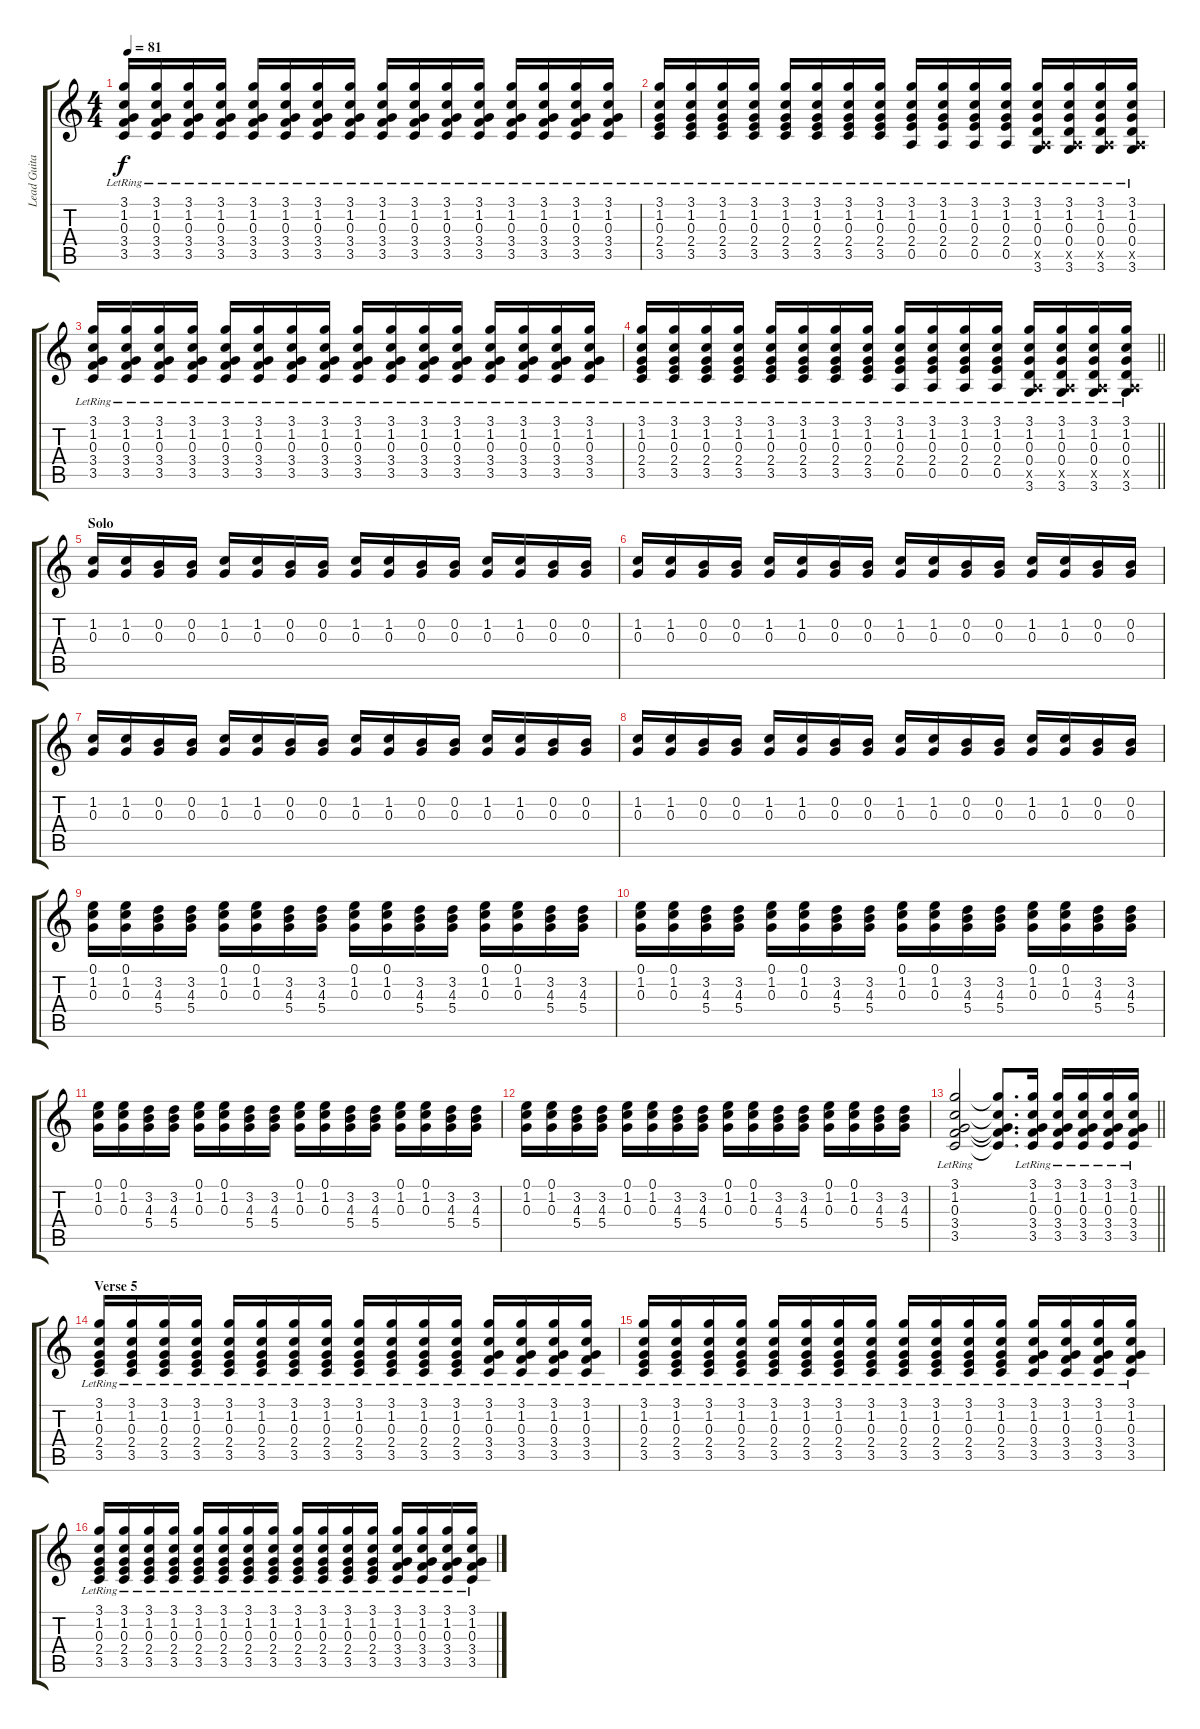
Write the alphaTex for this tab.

\track ("Lead Guitar" "Lead Guita") {instrument distortionguitar}
\staff {score tabs}
\tuning (E4 B3 G3 D3 A2 E2) {hide}
\ts (4 4)
\tempo 81
\clef g2
\ks c
(3.1{lr} 1.2{lr} 0.3{lr} 3.4{lr} 3.5{lr}).16{dy f} (3.1{lr} 1.2{lr} 0.3{lr} 3.4{lr} 3.5{lr}).16 (3.1{lr} 1.2{lr} 0.3{lr} 3.4{lr} 3.5{lr}).16 (3.1{lr} 1.2{lr} 0.3{lr} 3.4{lr} 3.5{lr}).16 (3.1{lr} 1.2{lr} 0.3{lr} 3.4{lr} 3.5{lr}).16 (3.1{lr} 1.2{lr} 0.3{lr} 3.4{lr} 3.5).16 (3.1{lr} 1.2{lr} 0.3{lr} 3.4{lr} 3.5{lr}).16 (3.1{lr} 1.2{lr} 0.3{lr} 3.4{lr} 3.5{lr}).16 (3.1{lr} 1.2{lr} 0.3{lr} 3.4{lr} 3.5{lr}).16 (3.1{lr} 1.2{lr} 0.3{lr} 3.4{lr} 3.5{lr}).16 (3.1{lr} 1.2{lr} 0.3{lr} 3.4{lr} 3.5{lr}).16 (3.1{lr} 1.2{lr} 0.3{lr} 3.4{lr} 3.5{lr}).16 (3.1{lr} 1.2{lr} 0.3{lr} 3.4{lr} 3.5{lr}).16 (3.1{lr} 1.2{lr} 0.3{lr} 3.4{lr} 3.5).16 (3.1{lr} 1.2{lr} 0.3{lr} 3.4{lr} 3.5{lr}).16 (3.1{lr} 1.2{lr} 0.3{lr} 3.4{lr} 3.5{lr}).16 |
(3.1{lr} 1.2{lr} 0.3{lr} 2.4{lr} 3.5{lr}).16 (3.1{lr} 1.2{lr} 0.3{lr} 2.4{lr} 3.5).16 (3.1{lr} 1.2{lr} 0.3{lr} 2.4{lr} 3.5{lr}).16 (3.1{lr} 1.2{lr} 0.3{lr} 2.4{lr} 3.5{lr}).16 (3.1{lr} 1.2{lr} 0.3{lr} 2.4{lr} 3.5{lr}).16 (3.1{lr} 1.2{lr} 0.3{lr} 2.4{lr} 3.5{lr}).16 (3.1{lr} 1.2{lr} 0.3{lr} 2.4{lr} 3.5{lr}).16 (3.1{lr} 1.2{lr} 0.3{lr} 2.4{lr} 3.5{lr}).16 (3.1{lr} 1.2{lr} 0.3{lr} 2.4{lr} 0.5{lr}).16 (3.1{lr} 1.2{lr} 0.3{lr} 2.4{lr} 0.5).16 (3.1{lr} 1.2{lr} 0.3{lr} 2.4{lr} 0.5{lr}).16 (3.1{lr} 1.2{lr} 0.3{lr} 2.4{lr} 0.5{lr}).16 (3.1{lr} 1.2{lr} 0.3{lr} 0.4{lr} 0.5{x} 3.6).16 (3.1{lr} 1.2{lr} 0.3{lr} 0.4{lr} 0.5{x} 3.6).16 (3.1{lr} 1.2{lr} 0.3{lr} 0.4{lr} 0.5{x} 3.6).16 (3.1{lr} 1.2{lr} 0.3{lr} 0.4{lr} 0.5{x} 3.6).16 |
(3.1{lr} 1.2{lr} 0.3{lr} 3.4{lr} 3.5{lr}).16 (3.1{lr} 1.2{lr} 0.3{lr} 3.4{lr} 3.5{lr}).16 (3.1{lr} 1.2{lr} 0.3{lr} 3.4{lr} 3.5{lr}).16 (3.1{lr} 1.2{lr} 0.3{lr} 3.4{lr} 3.5{lr}).16 (3.1{lr} 1.2{lr} 0.3{lr} 3.4{lr} 3.5{lr}).16 (3.1{lr} 1.2{lr} 0.3{lr} 3.4{lr} 3.5).16 (3.1{lr} 1.2{lr} 0.3{lr} 3.4{lr} 3.5{lr}).16 (3.1{lr} 1.2{lr} 0.3{lr} 3.4{lr} 3.5{lr}).16 (3.1{lr} 1.2{lr} 0.3{lr} 3.4{lr} 3.5{lr}).16 (3.1{lr} 1.2{lr} 0.3{lr} 3.4{lr} 3.5{lr}).16 (3.1{lr} 1.2{lr} 0.3{lr} 3.4{lr} 3.5{lr}).16 (3.1{lr} 1.2{lr} 0.3{lr} 3.4{lr} 3.5{lr}).16 (3.1{lr} 1.2{lr} 0.3{lr} 3.4{lr} 3.5{lr}).16 (3.1{lr} 1.2{lr} 0.3{lr} 3.4{lr} 3.5).16 (3.1{lr} 1.2{lr} 0.3{lr} 3.4{lr} 3.5{lr}).16 (3.1{lr} 1.2{lr} 0.3{lr} 3.4{lr} 3.5{lr}).16 |
\barLineRight lightlight
(3.1{lr} 1.2{lr} 0.3{lr} 2.4{lr} 3.5{lr}).16 (3.1{lr} 1.2{lr} 0.3{lr} 2.4{lr} 3.5).16 (3.1{lr} 1.2{lr} 0.3{lr} 2.4{lr} 3.5{lr}).16 (3.1{lr} 1.2{lr} 0.3{lr} 2.4{lr} 3.5{lr}).16 (3.1{lr} 1.2{lr} 0.3{lr} 2.4{lr} 3.5{lr}).16 (3.1{lr} 1.2{lr} 0.3{lr} 2.4{lr} 3.5{lr}).16 (3.1{lr} 1.2{lr} 0.3{lr} 2.4{lr} 3.5{lr}).16 (3.1{lr} 1.2{lr} 0.3{lr} 2.4{lr} 3.5{lr}).16 (3.1{lr} 1.2{lr} 0.3{lr} 2.4{lr} 0.5{lr}).16 (3.1{lr} 1.2{lr} 0.3{lr} 2.4{lr} 0.5).16 (3.1{lr} 1.2{lr} 0.3{lr} 2.4{lr} 0.5{lr}).16 (3.1{lr} 1.2{lr} 0.3{lr} 2.4{lr} 0.5{lr}).16 (3.1{lr} 1.2{lr} 0.3{lr} 0.4{lr} 0.5{x} 3.6).16 (3.1{lr} 1.2{lr} 0.3{lr} 0.4{lr} 0.5{x} 3.6).16 (3.1{lr} 1.2{lr} 0.3{lr} 0.4{lr} 0.5{x} 3.6).16 (3.1{lr} 1.2{lr} 0.3{lr} 0.4{lr} 0.5{x} 3.6).16 |
\section ("" "Solo")
(1.2 0.3).16 (1.2 0.3).16 (0.2 0.3).16 (0.2 0.3).16 (1.2 0.3).16 (1.2 0.3).16 (0.2 0.3).16 (0.2 0.3).16 (1.2 0.3).16 (1.2 0.3).16 (0.2 0.3).16 (0.2 0.3).16 (1.2 0.3).16 (1.2 0.3).16 (0.2 0.3).16 (0.2 0.3).16 |
(1.2 0.3).16 (1.2 0.3).16 (0.2 0.3).16 (0.2 0.3).16 (1.2 0.3).16 (1.2 0.3).16 (0.2 0.3).16 (0.2 0.3).16 (1.2 0.3).16 (1.2 0.3).16 (0.2 0.3).16 (0.2 0.3).16 (1.2 0.3).16 (1.2 0.3).16 (0.2 0.3).16 (0.2 0.3).16 |
(1.2 0.3).16 (1.2 0.3).16 (0.2 0.3).16 (0.2 0.3).16 (1.2 0.3).16 (1.2 0.3).16 (0.2 0.3).16 (0.2 0.3).16 (1.2 0.3).16 (1.2 0.3).16 (0.2 0.3).16 (0.2 0.3).16 (1.2 0.3).16 (1.2 0.3).16 (0.2 0.3).16 (0.2 0.3).16 |
(1.2 0.3).16 (1.2 0.3).16 (0.2 0.3).16 (0.2 0.3).16 (1.2 0.3).16 (1.2 0.3).16 (0.2 0.3).16 (0.2 0.3).16 (1.2 0.3).16 (1.2 0.3).16 (0.2 0.3).16 (0.2 0.3).16 (1.2 0.3).16 (1.2 0.3).16 (0.2 0.3).16 (0.2 0.3).16 |
(0.1 1.2 0.3).16 (0.1 1.2 0.3).16 (3.2 4.3 5.4).16 (3.2 4.3 5.4).16 (0.1 1.2 0.3).16 (0.1 1.2 0.3).16 (3.2 4.3 5.4).16 (3.2 4.3 5.4).16 (0.1 1.2 0.3).16 (0.1 1.2 0.3).16 (3.2 4.3 5.4).16 (3.2 4.3 5.4).16 (0.1 1.2 0.3).16 (0.1 1.2 0.3).16 (3.2 4.3 5.4).16 (3.2 4.3 5.4).16 |
(0.1 1.2 0.3).16 (0.1 1.2 0.3).16 (3.2 4.3 5.4).16 (3.2 4.3 5.4).16 (0.1 1.2 0.3).16 (0.1 1.2 0.3).16 (3.2 4.3 5.4).16 (3.2 4.3 5.4).16 (0.1 1.2 0.3).16 (0.1 1.2 0.3).16 (3.2 4.3 5.4).16 (3.2 4.3 5.4).16 (0.1 1.2 0.3).16 (0.1 1.2 0.3).16 (3.2 4.3 5.4).16 (3.2 4.3 5.4).16 |
(0.1 1.2 0.3).16 (0.1 1.2 0.3).16 (3.2 4.3 5.4).16 (3.2 4.3 5.4).16 (0.1 1.2 0.3).16 (0.1 1.2 0.3).16 (3.2 4.3 5.4).16 (3.2 4.3 5.4).16 (0.1 1.2 0.3).16 (0.1 1.2 0.3).16 (3.2 4.3 5.4).16 (3.2 4.3 5.4).16 (0.1 1.2 0.3).16 (0.1 1.2 0.3).16 (3.2 4.3 5.4).16 (3.2 4.3 5.4).16 |
(0.1 1.2 0.3).16 (0.1 1.2 0.3).16 (3.2 4.3 5.4).16 (3.2 4.3 5.4).16 (0.1 1.2 0.3).16 (0.1 1.2 0.3).16 (3.2 4.3 5.4).16 (3.2 4.3 5.4).16 (0.1 1.2 0.3).16 (0.1 1.2 0.3).16 (3.2 4.3 5.4).16 (3.2 4.3 5.4).16 (0.1 1.2 0.3).16 (0.1 1.2 0.3).16 (3.2 4.3 5.4).16 (3.2 4.3 5.4).16 |
\barLineRight lightlight
(3.1{lr} 1.2{lr} 0.3{lr} 3.4{lr} 3.5{lr}).2 (3.1{t} 1.2{t} 0.3{t} 3.4{t} 3.5{t}).8{d} (3.1{lr} 1.2{lr} 0.3{lr} 3.4{lr} 3.5{lr}).16 (3.1{lr} 1.2{lr} 0.3{lr} 3.4{lr} 3.5{lr}).16 (3.1{lr} 1.2{lr} 0.3{lr} 3.4{lr} 3.5{lr}).16 (3.1{lr} 1.2{lr} 0.3{lr} 3.4{lr} 3.5{lr}).16 (3.1{lr} 1.2{lr} 0.3{lr} 3.4{lr} 3.5{lr}).16 |
\section ("" "Verse 5")
(3.1{lr} 1.2{lr} 0.3{lr} 2.4{lr} 3.5{lr}).16 (3.1{lr} 1.2{lr} 0.3{lr} 2.4{lr} 3.5).16 (3.1{lr} 1.2{lr} 0.3{lr} 2.4{lr} 3.5{lr}).16 (3.1{lr} 1.2{lr} 0.3{lr} 2.4{lr} 3.5{lr}).16 (3.1{lr} 1.2{lr} 0.3{lr} 2.4{lr} 3.5{lr}).16 (3.1{lr} 1.2{lr} 0.3{lr} 2.4{lr} 3.5{lr}).16 (3.1{lr} 1.2{lr} 0.3{lr} 2.4{lr} 3.5{lr}).16 (3.1{lr} 1.2{lr} 0.3{lr} 2.4{lr} 3.5{lr}).16 (3.1{lr} 1.2{lr} 0.3{lr} 2.4{lr} 3.5{lr}).16 (3.1{lr} 1.2{lr} 0.3{lr} 2.4{lr} 3.5{lr}).16 (3.1{lr} 1.2{lr} 0.3{lr} 2.4{lr} 3.5{lr}).16 (3.1{lr} 1.2{lr} 0.3{lr} 2.4{lr} 3.5{lr}).16 (3.1{lr} 1.2{lr} 0.3{lr} 3.4{lr} 3.5{lr}).16 (3.1{lr} 1.2{lr} 0.3{lr} 3.4{lr} 3.5).16 (3.1{lr} 1.2{lr} 0.3{lr} 3.4{lr} 3.5{lr}).16 (3.1{lr} 1.2{lr} 0.3{lr} 3.4{lr} 3.5{lr}).16 |
(3.1{lr} 1.2{lr} 0.3{lr} 2.4{lr} 3.5{lr}).16 (3.1{lr} 1.2{lr} 0.3{lr} 2.4{lr} 3.5).16 (3.1{lr} 1.2{lr} 0.3{lr} 2.4{lr} 3.5{lr}).16 (3.1{lr} 1.2{lr} 0.3{lr} 2.4{lr} 3.5{lr}).16 (3.1{lr} 1.2{lr} 0.3{lr} 2.4{lr} 3.5{lr}).16 (3.1{lr} 1.2{lr} 0.3{lr} 2.4{lr} 3.5{lr}).16 (3.1{lr} 1.2{lr} 0.3{lr} 2.4{lr} 3.5{lr}).16 (3.1{lr} 1.2{lr} 0.3{lr} 2.4{lr} 3.5{lr}).16 (3.1{lr} 1.2{lr} 0.3{lr} 2.4{lr} 3.5{lr}).16 (3.1{lr} 1.2{lr} 0.3{lr} 2.4{lr} 3.5{lr}).16 (3.1{lr} 1.2{lr} 0.3{lr} 2.4{lr} 3.5{lr}).16 (3.1{lr} 1.2{lr} 0.3{lr} 2.4{lr} 3.5{lr}).16 (3.1{lr} 1.2{lr} 0.3{lr} 3.4{lr} 3.5{lr}).16 (3.1{lr} 1.2{lr} 0.3{lr} 3.4{lr} 3.5).16 (3.1{lr} 1.2{lr} 0.3{lr} 3.4{lr} 3.5{lr}).16 (3.1{lr} 1.2{lr} 0.3{lr} 3.4{lr} 3.5{lr}).16 |
(3.1{lr} 1.2{lr} 0.3{lr} 2.4{lr} 3.5{lr}).16 (3.1{lr} 1.2{lr} 0.3{lr} 2.4{lr} 3.5).16 (3.1{lr} 1.2{lr} 0.3{lr} 2.4{lr} 3.5{lr}).16 (3.1{lr} 1.2{lr} 0.3{lr} 2.4{lr} 3.5{lr}).16 (3.1{lr} 1.2{lr} 0.3{lr} 2.4{lr} 3.5{lr}).16 (3.1{lr} 1.2{lr} 0.3{lr} 2.4{lr} 3.5{lr}).16 (3.1{lr} 1.2{lr} 0.3{lr} 2.4{lr} 3.5{lr}).16 (3.1{lr} 1.2{lr} 0.3{lr} 2.4{lr} 3.5{lr}).16 (3.1{lr} 1.2{lr} 0.3{lr} 2.4{lr} 3.5{lr}).16 (3.1{lr} 1.2{lr} 0.3{lr} 2.4{lr} 3.5{lr}).16 (3.1{lr} 1.2{lr} 0.3{lr} 2.4{lr} 3.5{lr}).16 (3.1{lr} 1.2{lr} 0.3{lr} 2.4{lr} 3.5{lr}).16 (3.1{lr} 1.2{lr} 0.3{lr} 3.4{lr} 3.5{lr}).16 (3.1{lr} 1.2{lr} 0.3{lr} 3.4{lr} 3.5).16 (3.1{lr} 1.2{lr} 0.3{lr} 3.4{lr} 3.5{lr}).16 (3.1{lr} 1.2{lr} 0.3{lr} 3.4{lr} 3.5{lr}).16
